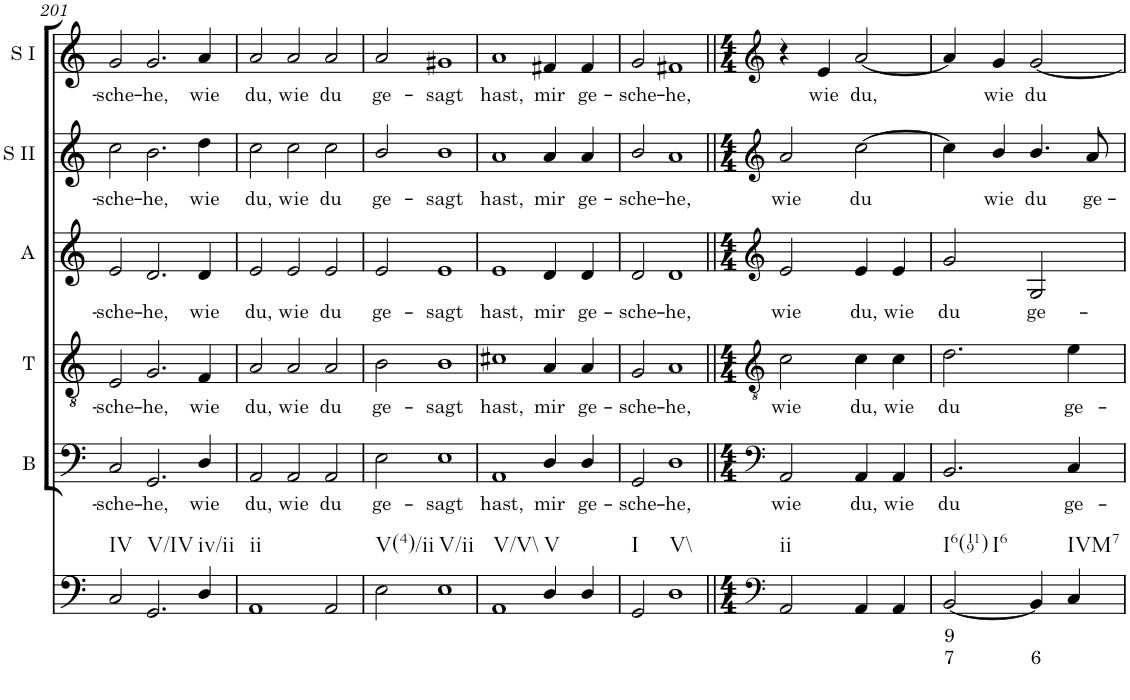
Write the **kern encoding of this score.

**kern	**text	**text	**kern	**text	**kern	**text	**kern	**text	**kern	**text	**kern	**text
*part6	*part6	*part6	*part5	*part5	*part4	*part4	*part3	*part3	*part2	*part2	*part1	*part1
*staff6	*staff6	*staff6	*staff5	*staff5	*staff4	*staff4	*staff3	*staff3	*staff2	*staff2	*staff1	*staff1
*I"Continuo	*	*	*I"Bass	*	*I"Tenor	*	*I"Alto	*	*I"Soprano II	*	*I"Soprano I	*
*	*	*	*I'B	*	*I'T	*	*I'A	*	*I'S II	*	*I'S I	*
!!LO:PB:g=z
*clefF4	*	*	*clefF4	*	*clefGv2	*	*clefG2	*	*clefG2	*	*clefG2	*
*k[]	*	*	*k[]	*	*k[]	*	*k[]	*	*k[]	*	*k[]	*
*M3/2	*	*	*M3/2	*	*M3/2	*	*M3/2	*	*M3/2	*	*M3/2	*
=201	=201	=201	=201	=201	=201	=201	=201	=201	=201	=201	=201	=201
!LO:TX:b:t=IV	!	!	!	!	!	!	!	!	!	!	!	!
!	!	!	!	!LO:LY:b	!	!LO:LY:b	!	!LO:LY:b	!	!LO:LY:b	!	!LO:LY:b
2C/	.	.	2C/	sche-	2E/	sche-	2e/	sche-	2cc\	sche-	2g/	sche-
!LO:TX:b:t=V/IV	!	!	!	!	!	!	!	!	!	!	!	!
!	!	!	!	!LO:LY:b	!	!LO:LY:b	!	!LO:LY:b	!	!LO:LY:b	!	!LO:LY:b
2.GG/	.	.	2.GG/	he,	2.G/	he,	2.d/	he,	2.b\	he,	2.g/	he,
!LO:TX:b:t=iv/ii	!	!	!	!	!	!	!	!	!	!	!	!
!	!	!	!	!LO:LY:b	!	!LO:LY:b	!	!LO:LY:b	!	!LO:LY:b	!	!LO:LY:b
4D/	.	.	4D/	wie	4F/	wie	4d/	wie	4dd\	wie	4a/	wie
=202	=202	=202	=202	=202	=202	=202	=202	=202	=202	=202	=202	=202
!LO:TX:b:t=ii	!	!	!	!	!	!	!	!	!	!	!	!
!	!	!	!	!LO:LY:b	!	!LO:LY:b	!	!LO:LY:b	!	!LO:LY:b	!	!LO:LY:b
1AA	.	.	2AA/	du,	2A/	du,	2e/	du,	2cc\	du,	2a/	du,
!	!	!	!	!LO:LY:b	!	!LO:LY:b	!	!LO:LY:b	!	!LO:LY:b	!	!LO:LY:b
.	.	.	2AA/	wie	2A/	wie	2e/	wie	2cc\	wie	2a/	wie
!	!	!	!	!LO:LY:b	!	!LO:LY:b	!	!LO:LY:b	!	!LO:LY:b	!	!LO:LY:b
2AA/	.	.	2AA/	du	2A/	du	2e/	du	2cc\	du	2a/	du
=203	=203	=203	=203	=203	=203	=203	=203	=203	=203	=203	=203	=203
!LO:TX:b:t=V(4)/ii	!	!	!	!	!	!	!	!	!	!	!	!
!	!	!	!	!LO:LY:b	!	!LO:LY:b	!	!LO:LY:b	!	!LO:LY:b	!	!LO:LY:b
2E\	.	.	2E\	ge-	2B\	ge-	2e/	ge-	2b/	ge-	2a/	ge-
!LO:TX:b:t=V/ii	!	!	!	!	!	!	!	!	!	!	!	!
!	!	!	!	!LO:LY:b	!	!LO:LY:b	!	!LO:LY:b	!	!LO:LY:b	!	!LO:LY:b
1E	.	.	1E	sagt	1B	sagt	1e	sagt	1b	sagt	1g#X	sagt
=204	=204	=204	=204	=204	=204	=204	=204	=204	=204	=204	=204	=204
!LO:TX:b:t=V/V\\	!	!	!	!	!	!	!	!	!	!	!	!
!	!	!	!	!LO:LY:b	!	!LO:LY:b	!	!LO:LY:b	!	!LO:LY:b	!	!LO:LY:b
1AA	.	.	1AA	hast,	1c#X	hast,	1e	hast,	1a	hast,	1a	hast,
!LO:TX:b:t=V	!	!	!	!	!	!	!	!	!	!	!	!
!	!	!	!	!LO:LY:b	!	!LO:LY:b	!	!LO:LY:b	!	!LO:LY:b	!	!LO:LY:b
4D/	.	.	4D/	mir	4A/	mir	4d/	mir	4a/	mir	4f#X/	mir
!	!	!	!	!LO:LY:b	!	!LO:LY:b	!	!LO:LY:b	!	!LO:LY:b	!	!LO:LY:b
4D/	.	.	4D/	ge-	4A/	ge-	4d/	ge-	4a/	ge-	4f#/	ge-
=205	=205	=205	=205	=205	=205	=205	=205	=205	=205	=205	=205	=205
!LO:TX:b:t=I	!	!	!	!	!	!	!	!	!	!	!	!
!	!	!	!	!LO:LY:b	!	!LO:LY:b	!	!LO:LY:b	!	!LO:LY:b	!	!LO:LY:b
2GG/	.	.	2GG/	sche-	2G/	sche-	2d/	sche-	2b/	sche-	2g/	sche-
!LO:TX:b:t=V\\	!	!	!	!	!	!	!	!	!	!	!	!
!	!	!	!	!LO:LY:b	!	!LO:LY:b	!	!LO:LY:b	!	!LO:LY:b	!	!LO:LY:b
1D	.	.	1D	he,	1A	he,	1d	he,	1a	he,	1f#X	he,
=206||	=206||	=206||	=206||	=206||	=206||	=206||	=206||	=206||	=206||	=206||	=206||	=206||
*clefF4	*	*	*clefF4	*	*clefGv2	*	*clefG2	*	*clefG2	*	*clefG2	*
*M4/4	*	*	*M4/4	*	*M4/4	*	*M4/4	*	*M4/4	*	*M4/4	*
!LO:TX:b:t=ii	!	!	!	!	!	!	!	!	!	!	!	!
!	!	!	!	!LO:LY:b	!	!LO:LY:b	!	!LO:LY:b	!	!LO:LY:b	!	!
2AA/	.	.	2AA/	wie	2c\	wie	2e/	wie	2a/	wie	4r	.
!	!	!	!	!	!	!	!	!	!	!	!	!LO:LY:b
.	.	.	.	.	.	.	.	.	.	.	4e/	wie
!	!	!	!	!LO:LY:b	!	!LO:LY:b	!	!LO:LY:b	!	!LO:LY:b	!	!LO:LY:b
4AA/	.	.	4AA/	du,	4c\	du,	4e/	du,	[2cc\	du	[2a/	du,
!	!	!	!	!LO:LY:b	!	!LO:LY:b	!	!LO:LY:b	!	!	!	!
4AA/	.	.	4AA/	wie	4c\	wie	4e/	wie	.	.	.	.
=207	=207	=207	=207	=207	=207	=207	=207	=207	=207	=207	=207	=207
!LO:TX:b:t=I6(119)	!	!	!	!	!	!	!	!	!	!	!	!
!LO:TX:b:t=I6	!	!	!	!	!	!	!	!	!	!	!	!
!	!LO:LY:b	!LO:LY:b	!	!LO:LY:b	!	!LO:LY:b	!	!LO:LY:b	!	!	!	!
[2BB/	9	7	2.BB/	du	2.d\	du	2g/	du	4cc\]	.	4a/]	.
!	!	!	!	!	!	!	!	!	!	!LO:LY:b	!	!LO:LY:b
.	.	.	.	.	.	.	.	.	4b/	wie	4g/	wie
!	!	!LO:LY:b	!	!	!	!	!	!LO:LY:b	!	!LO:LY:b	!	!LO:LY:b
4BB/]	.	6	.	.	.	.	2G/	ge-	4.b/	du	[2g/	du
!LO:TX:b:t=IVM7	!	!	!	!	!	!	!	!	!	!	!	!
!	!	!	!	!LO:LY:b	!	!LO:LY:b	!	!	!	!	!	!
4C/	.	.	4C/	ge-	4e\	ge-	.	.	.	.	.	.
!	!	!	!	!	!	!	!	!	!	!LO:LY:b	!	!
.	.	.	.	.	.	.	.	.	8a/	ge-	.	.
=	=	=	=	=	=	=	=	=	=	=	=	=
*-	*-	*-	*-	*-	*-	*-	*-	*-	*-	*-	*-	*-
